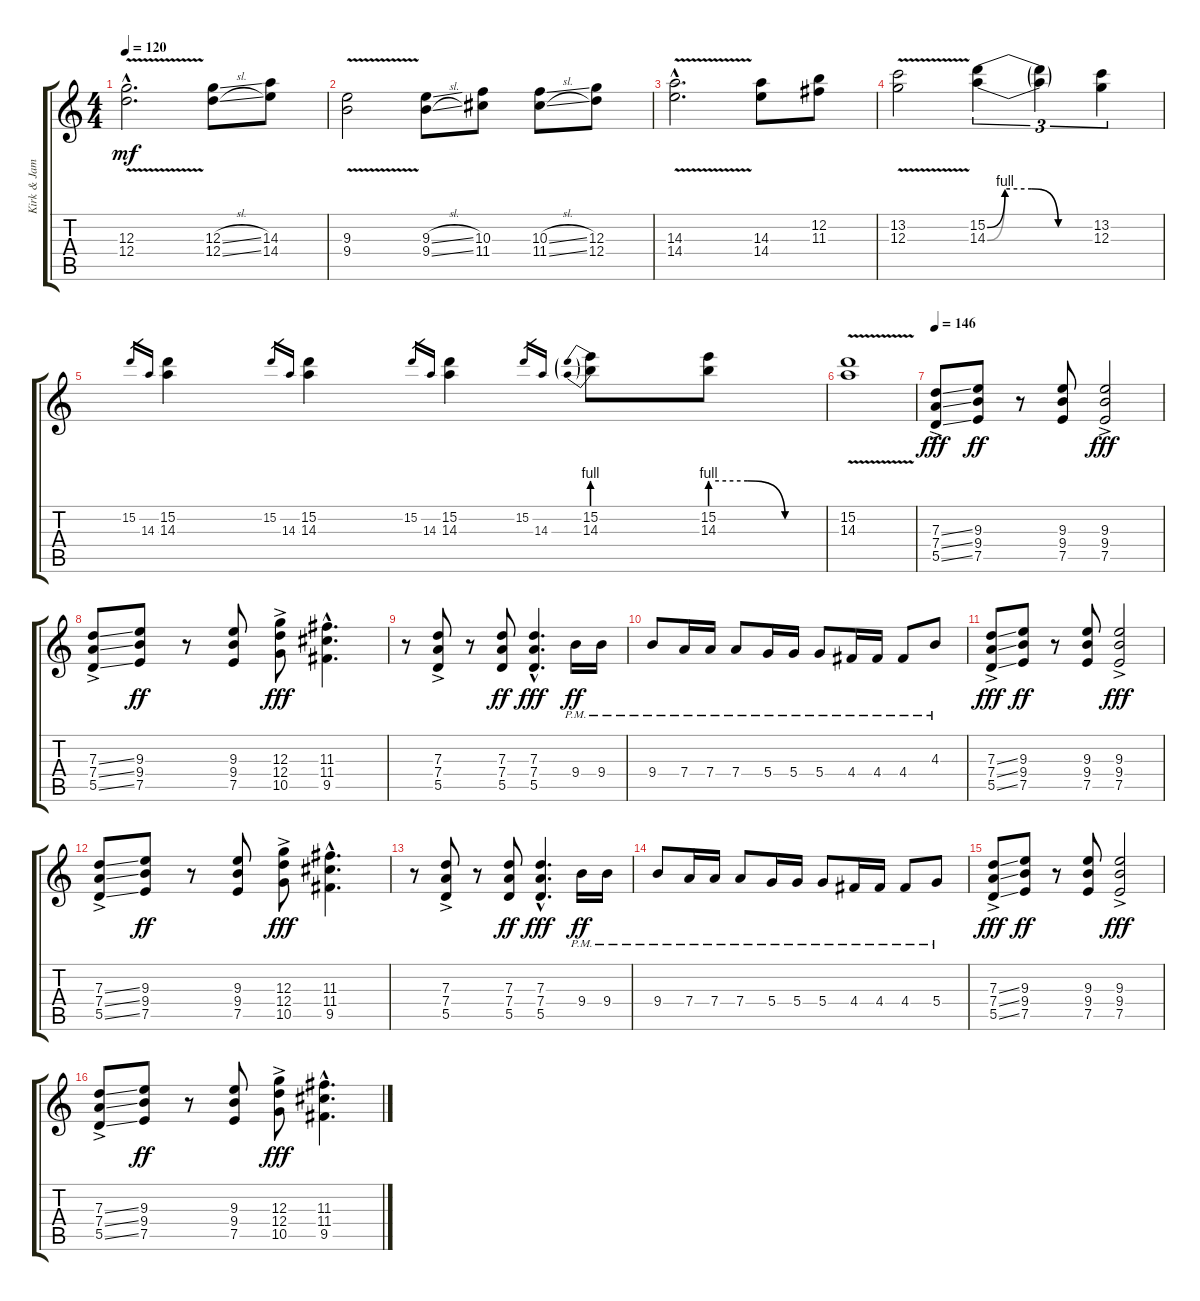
\track ("Kirk & James Rhythm w/dist" "Kirk & Jam") {instrument distortionguitar}
\staff {score tabs}
\tuning (E4 B3 G3 D3 A2 E2) {hide}
\ts (4 4)
\tempo 120
\clef g2
\ks c
(12.3{v hac} 12.4{v hac}).2{d dy mf} (12.3{sl} 12.4{sl}).8 (14.3 14.4).8 |
(9.3{v} 9.4{v}).2 (9.3{sl} 9.4{sl}).8 (10.3 11.4).8 (10.3{sl} 11.4{sl}).8 (12.3 12.4).8 |
(14.3{v hac} 14.4{v hac}).2{d} (14.3 14.4).8 (12.2 11.3).8 |
(13.2{v} 12.3{v}).2 (15.2{be (custom 0 0 10 4 25 4 40 0 60 0)} 14.3{be (custom 0 0 10 4 25 4 40 0 60 0)}).4{tu (3 2)} (15.2{t} 14.3{t}).4{tu (3 2)} (13.2 12.3).4{tu (3 2)} |
15.2.16{gr} 14.3.16{gr} (15.2 14.3).4 15.2.16{gr} 14.3.16{gr} (15.2 14.3).4 15.2.16{gr} 14.3.16{gr} (15.2 14.3).4 15.2.16{gr} 14.3.16{gr} (15.2{be (prebend 0 4 60 4)} 14.3{be (prebend 0 4 60 4)}).8 (15.2{be (custom 0 4 20 4 40 0 60 0)} 14.3{be (custom 0 4 20 4 40 0 60 0)}).8 |
(15.2{v} 14.3{v}).1 |
\tempo 146
(7.3{ss ac} 7.4{ss ac} 5.5{ss ac}).8{dy fff} (9.3 9.4 7.5).8{dy ff} r.8 (9.3 9.4 7.5).8 (9.3{ac} 9.4{ac} 7.5{ac}).2{dy fff} |
(7.3{ss ac} 7.4{ss ac} 5.5{ss ac}).8 (9.3 9.4 7.5).8{dy ff} r.8 (9.3 9.4 7.5).8 (12.3{ac} 12.4{ac} 10.5{ac}).8{dy fff} (11.3{hac} 11.4{hac} 9.5{hac}).4{d} |
r.8 (7.3{ac} 7.4{ac} 5.5{ac}).8 r.8 (7.3 7.4 5.5).8{dy ff} (7.3{hac} 7.4{hac} 5.5{hac}).4{d dy fff} 9.4{pm}.16{dy ff} 9.4{pm}.16 |
9.4{pm}.8 7.4{pm}.16 7.4{pm}.16 7.4{pm}.8 5.4{pm}.16 5.4{pm}.16 5.4{pm}.8 4.4{pm}.16 4.4{pm}.16 4.4{pm}.8 4.3{pm}.8 |
(7.3{ss ac} 7.4{ss ac} 5.5{ss ac}).8{dy fff} (9.3 9.4 7.5).8{dy ff} r.8 (9.3 9.4 7.5).8 (9.3{ac} 9.4{ac} 7.5{ac}).2{dy fff} |
(7.3{ss ac} 7.4{ss ac} 5.5{ss ac}).8 (9.3 9.4 7.5).8{dy ff} r.8 (9.3 9.4 7.5).8 (12.3{ac} 12.4{ac} 10.5{ac}).8{dy fff} (11.3{hac} 11.4{hac} 9.5{hac}).4{d} |
r.8 (7.3{ac} 7.4{ac} 5.5{ac}).8 r.8 (7.3 7.4 5.5).8{dy ff} (7.3{hac} 7.4{hac} 5.5{hac}).4{d dy fff} 9.4{pm}.16{dy ff} 9.4{pm}.16 |
9.4{pm}.8 7.4{pm}.16 7.4{pm}.16 7.4{pm}.8 5.4{pm}.16 5.4{pm}.16 5.4{pm}.8 4.4{pm}.16 4.4{pm}.16 4.4{pm}.8 5.4{pm}.8 |
(7.3{ss ac} 7.4{ss ac} 5.5{ss ac}).8{dy fff} (9.3 9.4 7.5).8{dy ff} r.8 (9.3 9.4 7.5).8 (9.3{ac} 9.4{ac} 7.5{ac}).2{dy fff} |
(7.3{ss ac} 7.4{ss ac} 5.5{ss ac}).8 (9.3 9.4 7.5).8{dy ff} r.8 (9.3 9.4 7.5).8 (12.3{ac} 12.4{ac} 10.5{ac}).8{dy fff} (11.3{hac} 11.4{hac} 9.5{hac}).4{d}
